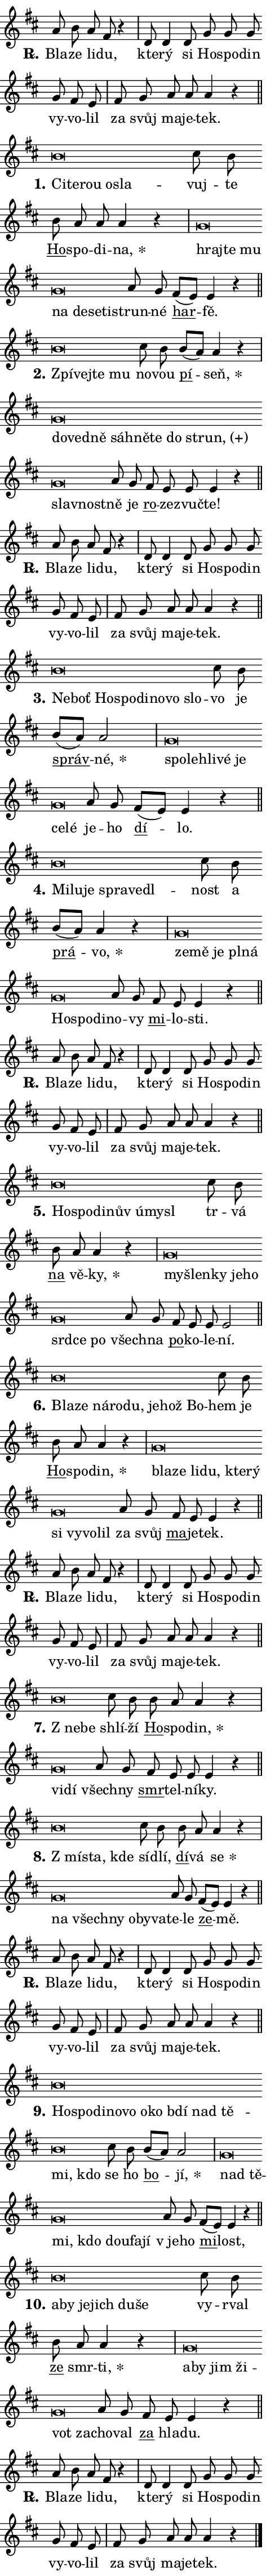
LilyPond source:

\version "2.24.0"
\header { tagline = "" }
\paper {
  indent = 0\cm
  top-margin = 0\cm
  right-margin = 0.13\cm % to fit lyric hyphens
  bottom-margin = 0\cm
  left-margin = 0\cm
  paper-width = 8\cm
  page-breaking = #ly:one-page-breaking
  system-system-spacing.basic-distance = #11
  score-system-spacing.basic-distance = #11
  ragged-last = ##f
}


%% Author: Thomas Morley
%% https://lists.gnu.org/archive/html/lilypond-user/2020-05/msg00002.html
#(define (line-position grob)
"Returns position of @var[grob} in current system:
   @code{'start}, if at first time-step
   @code{'end}, if at last time-step
   @code{'middle} otherwise
"
  (let* ((col (ly:item-get-column grob))
         (ln (ly:grob-object col 'left-neighbor))
         (rn (ly:grob-object col 'right-neighbor))
         (col-to-check-left (if (ly:grob? ln) ln col))
         (col-to-check-right (if (ly:grob? rn) rn col))
         (break-dir-left
           (and
             (ly:grob-property col-to-check-left 'non-musical #f)
             (ly:item-break-dir col-to-check-left)))
         (break-dir-right
           (and
             (ly:grob-property col-to-check-right 'non-musical #f)
             (ly:item-break-dir col-to-check-right))))
        (cond ((eqv? 1 break-dir-left) 'start)
              ((eqv? -1 break-dir-right) 'end)
              (else 'middle))))

#(define (tranparent-at-line-position vctor)
  (lambda (grob)
  "Relying on @code{line-position} select the relevant enry from @var{vctor}.
Used to determine transparency,"
    (case (line-position grob)
      ((end) (not (vector-ref vctor 0)))
      ((middle) (not (vector-ref vctor 1)))
      ((start) (not (vector-ref vctor 2))))))

noteHeadBreakVisibility =
#(define-music-function (break-visibility)(vector?)
"Makes @code{NoteHead}s transparent relying on @var{break-visibility}"
#{
  \override NoteHead.transparent =
    #(tranparent-at-line-position break-visibility)
#})

#(define delete-ledgers-for-transparent-note-heads
  (lambda (grob)
    "Reads whether a @code{NoteHead} is transparent.
If so this @code{NoteHead} is removed from @code{'note-heads} from
@var{grob}, which is supposed to be @code{LedgerLineSpanner}.
As a result ledgers are not printed for this @code{NoteHead}"
    (let* ((nhds-array (ly:grob-object grob 'note-heads))
           (nhds-list
             (if (ly:grob-array? nhds-array)
                 (ly:grob-array->list nhds-array)
                 '()))
           ;; Relies on the transparent-property being done before
           ;; Staff.LedgerLineSpanner.after-line-breaking is executed.
           ;; This is fragile ...
           (to-keep
             (remove
               (lambda (nhd)
                 (ly:grob-property nhd 'transparent #f))
               nhds-list)))
      ;; TODO find a better method to iterate over grob-arrays, similiar
      ;; to filter/remove etc for lists
      ;; For now rebuilt from scratch
      (set! (ly:grob-object grob 'note-heads)  '())
      (for-each
        (lambda (nhd)
          (ly:pointer-group-interface::add-grob grob 'note-heads nhd))
        to-keep))))

squashNotes = {
  \override NoteHead.X-extent = #'(-0.2 . 0.2)
  \override NoteHead.Y-extent = #'(-0.75 . 0)
  \override NoteHead.stencil =
    #(lambda (grob)
       (let ((pos (ly:grob-property grob 'staff-position)))
         (begin
           (if (< pos -7) (display "ERROR: Lower brevis then expected\n") (display ""))
           (if (<= pos -6) ly:text-interface::print ly:note-head::print))))
}
unSquashNotes = {
  \revert NoteHead.X-extent
  \revert NoteHead.Y-extent
  \revert NoteHead.stencil
}

hideNotes = \noteHeadBreakVisibility #begin-of-line-visible
unHideNotes = \noteHeadBreakVisibility #all-visible

% work-around for resetting accidentals
% https://lilypond.org/doc/v2.23/Documentation/notation/displaying-rhythms#unmetered-music
cadenzaMeasure = {
  \cadenzaOff
  \partial 1024 s1024
  \cadenzaOn
}

#(define-markup-command (accent layout props text) (markup?)
  "Underline accented syllable"
  (interpret-markup layout props
    #{\markup \override #'(offset . 4.3) \underline { #text }#}))

responsum = \markup \concat {
  "R" \hspace #-1.05 \path #0.1 #'((moveto 0 0.07) (lineto 0.9 0.8)) \hspace #0.05 "."
}

spaceSize = #0.6828661417322834 % exact space size for TeX Gyre Schola

\layout {
  \context {
    \Staff
    \remove "Time_signature_engraver"
    \override LedgerLineSpanner.after-line-breaking = #delete-ledgers-for-transparent-note-heads
  }
  \context {
    \Lyrics {
      \override LyricSpace.minimum-distance = \spaceSize
      \override LyricText.font-name = #"TeX Gyre Schola"
      \override LyricText.font-size = 1
      \override StanzaNumber.font-name = #"TeX Gyre Schola Bold"
      \override StanzaNumber.font-size = 1
    }
  }
  \context {
    \Score 
    \override NoteHead.text =
      #(lambda (grob) 
        (let ((pos (ly:grob-property grob 'staff-position)))
          #{\markup {
            \combine
              \halign #-0.55 \raise #(if (= pos -6) 0 0.5) \override #'(thickness . 2) \draw-line #'(3.2 . 0)
              \musicglyph "noteheads.sM1"
          }#}))
  }
}

% magnetic-lyrics.ily
%
%   written by
%     Jean Abou Samra <jean@abou-samra.fr>
%     Werner Lemberg <wl@gnu.org>
%
%   adapted by
%     Jiri Hon <jiri.hon@gmail.com>
%
% Version 2022-Apr-15

% https://www.mail-archive.com/lilypond-user@gnu.org/msg149350.html

#(define (Left_hyphen_pointer_engraver context)
   "Collect syllable-hyphen-syllable occurrences in lyrics and store
them in properties.  This engraver only looks to the left.  For
example, if the lyrics input is @code{foo -- bar}, it does the
following.

@itemize @bullet
@item
Set the @code{text} property of the @code{LyricHyphen} grob between
@q{foo} and @q{bar} to @code{foo}.

@item
Set the @code{left-hyphen} property of the @code{LyricText} grob with
text @q{foo} to the @code{LyricHyphen} grob between @q{foo} and
@q{bar}.
@end itemize

Use this auxiliary engraver in combination with the
@code{lyric-@/text::@/apply-@/magnetic-@/offset!} hook."
   (let ((hyphen #f)
         (text #f))
     (make-engraver
      (acknowledgers
       ((lyric-syllable-interface engraver grob source-engraver)
        (set! text grob)))
      (end-acknowledgers
       ((lyric-hyphen-interface engraver grob source-engraver)
        ;(when (not (grob::has-interface grob 'lyric-space-interface))
          (set! hyphen grob)));)
      ((stop-translation-timestep engraver)
       (when (and text hyphen)
         (ly:grob-set-object! text 'left-hyphen hyphen))
       (set! text #f)
       (set! hyphen #f)))))

#(define (lyric-text::apply-magnetic-offset! grob)
   "If the space between two syllables is less than the value in
property @code{LyricText@/.details@/.squash-threshold}, move the right
syllable to the left so that it gets concatenated with the left
syllable.

Use this function as a hook for
@code{LyricText@/.after-@/line-@/breaking} if the
@code{Left_@/hyphen_@/pointer_@/engraver} is active."
   (let ((hyphen (ly:grob-object grob 'left-hyphen #f)))
     (when hyphen
       (let ((left-text (ly:spanner-bound hyphen LEFT)))
         (when (grob::has-interface left-text 'lyric-syllable-interface)
           (let* ((common (ly:grob-common-refpoint grob left-text X))
                  (this-x-ext (ly:grob-extent grob common X))
                  (left-x-ext
                   (begin
                     ;; Trigger magnetism for left-text.
                     (ly:grob-property left-text 'after-line-breaking)
                     (ly:grob-extent left-text common X)))
                  ;; `delta` is the gap width between two syllables.
                  (delta (- (interval-start this-x-ext)
                            (interval-end left-x-ext)))
                  (details (ly:grob-property grob 'details))
                  (threshold (assoc-get 'squash-threshold details 0.2)))
             (when (< delta threshold)
               (let* (;; We have to manipulate the input text so that
                      ;; ligatures crossing syllable boundaries are not
                      ;; disabled.  For languages based on the Latin
                      ;; script this is essentially a beautification.
                      ;; However, for non-Western scripts it can be a
                      ;; necessity.
                      (lt (ly:grob-property left-text 'text))
                      (rt (ly:grob-property grob 'text))
                      (is-space (grob::has-interface hyphen 'lyric-space-interface))
                      (space (if is-space " " ""))
                      (extra-delta (if is-space spaceSize 0))
                      ;; Append new syllable.
                      (ltrt-space (if (and (string? lt) (string? rt))
                                (string-append lt space rt)
                                (make-concat-markup (list lt space rt))))
                      ;; Right-align `ltrt` to the right side.
                      (ltrt-space-markup (grob-interpret-markup
                               grob
                               (make-translate-markup
                                (cons (interval-length this-x-ext) 0)
                                (make-right-align-markup ltrt-space)))))
                 (begin
                   ;; Don't print `left-text`.
                   (ly:grob-set-property! left-text 'stencil #f)
                   ;; Set text and stencil (which holds all collected
                   ;; syllables so far) and shift it to the left.
                   (ly:grob-set-property! grob 'text ltrt-space)
                   (ly:grob-set-property! grob 'stencil ltrt-space-markup)
                   (ly:grob-translate-axis! grob (- (- delta extra-delta)) X))))))))))


#(define (lyric-hyphen::displace-bounds-first grob)
   ;; Make very sure this callback isn't triggered too early.
   (let ((left (ly:spanner-bound grob LEFT))
         (right (ly:spanner-bound grob RIGHT)))
     (ly:grob-property left 'after-line-breaking)
     (ly:grob-property right 'after-line-breaking)
     (ly:lyric-hyphen::print grob)))

squashThreshold = #0.4

\layout {
  \context {
    \Lyrics
    \consists #Left_hyphen_pointer_engraver
    \override LyricText.after-line-breaking =
      #lyric-text::apply-magnetic-offset!
    \override LyricHyphen.stencil = #lyric-hyphen::displace-bounds-first
    \override LyricText.details.squash-threshold = \squashThreshold
    \override LyricHyphen.minimum-distance = 0
    \override LyricHyphen.minimum-length = \squashThreshold
  }
}

squashText = \override LyricText.details.squash-threshold = 9999
unSquashText = \override LyricText.details.squash-threshold = \squashThreshold

leftText = \override LyricText.self-alignment-X = #LEFT
unLeftText = \revert LyricText.self-alignment-X

starOffset = #(lambda (grob) 
                (let ((x_offset (ly:self-alignment-interface::aligned-on-x-parent grob)))
                  (if (= x_offset 0) 0 (+ x_offset 1.2))))

star = #(define-music-function (syllable)(string?)
"Append star separator at the end of a syllable"
#{
  \once \override LyricText.X-offset = #starOffset
  \lyricmode { \markup {
    #syllable
    \override #'((font-name . "TeX Gyre Schola Bold")) \hspace #0.2 \lower #0.65 \larger "*"
  } }
#})

starAccent = #(define-music-function (syllable)(string?)
"Append star separator at the end of a syllable and make accent"
#{
  \once \override LyricText.X-offset = #starOffset
  \lyricmode { \markup {
    \accent #syllable
    \override #'((font-name . "TeX Gyre Schola Bold")) \hspace #0.2 \lower #0.65 \larger "*"
  } }
#})

breath = #(define-music-function (syllable)(string?)
"Append breathing indicator at the end of a syllable"
#{
  \lyricmode { \markup { #syllable "+" } }
#})

optionalBreath = #(define-music-function (syllable)(string?)
"Append optional breathing indicator at the end of a syllable"
#{
  \lyricmode { \markup { #syllable "(+)" } }
#})


\score {
    <<
        \new Voice = "melody" { \cadenzaOn \key d \major \relative { a'8 b a fis r4 \cadenzaMeasure \bar "|" d8 d4 d8 \bar "" g g g \bar "" g fis e \cadenzaMeasure \bar "|" fis g a a a4 r \cadenzaMeasure \bar "||" \break } }
        \new Lyrics \lyricsto "melody" { \lyricmode { \set stanza = \responsum
Bla -- ze li -- du, kte -- rý si Ho -- spo -- din vy -- vo -- lil za svůj ma -- je -- tek. } }
    >>
    \layout {}
}

\score {
    <<
        \new Voice = "melody" { \cadenzaOn \key d \major \relative { \squashNotes b'\breve*1/16 \hideNotes \breve*1/16 \bar "" \breve*1/16 \bar "" \breve*1/16 \breve*1/16 \bar "" \unHideNotes \unSquashNotes cis8 b \bar "" b a a a4 r \cadenzaMeasure \bar "|" \squashNotes g\breve*1/16 \hideNotes \breve*1/16 \bar "" \breve*1/16 \bar "" \breve*1/16 \bar "" \breve*1/16 \bar "" \breve*1/16 \breve*1/16 \bar "" \unHideNotes \unSquashNotes a8 g \bar "" fis[( e)] e4 r \cadenzaMeasure \bar "||" \break } }
        \new Lyrics \lyricsto "melody" { \lyricmode { \set stanza = "1."
\leftText Ci -- \squashText te -- rou o -- sla -- \unLeftText \unSquashText vuj -- te \markup \accent Ho -- spo -- di -- \star na, \leftText hraj -- \squashText te mu na de -- se -- ti -- \unLeftText \unSquashText strun -- né \markup \accent har -- fě. } }
    >>
    \layout {}
}

\score {
    <<
        \new Voice = "melody" { \cadenzaOn \key d \major \relative { \squashNotes b'\breve*1/16 \hideNotes \breve*1/16 \bar "" \breve*1/16 \breve*1/16 \bar "" \unHideNotes \unSquashNotes cis8 b \bar "" b[( a)] a4 r \cadenzaMeasure \bar "|" \squashNotes g\breve*1/16 \hideNotes \breve*1/16 \bar "" \breve*1/16 \bar "" \breve*1/16 \bar "" \breve*1/16 \bar "" \breve*1/16 \bar "" \breve*1/16 \bar "" \breve*1/16 \bar "" \breve*1/16 \breve*1/16 \bar "" \unHideNotes \unSquashNotes a8 g \bar "" fis e e e4 r \cadenzaMeasure \bar "||" \break } }
        \new Lyrics \lyricsto "melody" { \lyricmode { \set stanza = "2."
\leftText Zpí -- \squashText vej -- te mu \unLeftText \unSquashText no -- vou \markup \accent pí -- \star seň, \leftText do -- \squashText ved -- ně sáh -- ně -- te do \optionalBreath strun, slav -- nost -- \unLeftText \unSquashText ně je \markup \accent ro -- ze -- zvuč -- te! } }
    >>
    \layout {}
}

\score {
    <<
        \new Voice = "melody" { \cadenzaOn \key d \major \relative { a'8 b a fis r4 \cadenzaMeasure \bar "|" d8 d4 d8 \bar "" g g g \bar "" g fis e \cadenzaMeasure \bar "|" fis g a a a4 r \cadenzaMeasure \bar "||" \break } }
        \new Lyrics \lyricsto "melody" { \lyricmode { \set stanza = \responsum
Bla -- ze li -- du, kte -- rý si Ho -- spo -- din vy -- vo -- lil za svůj ma -- je -- tek. } }
    >>
    \layout {}
}

\score {
    <<
        \new Voice = "melody" { \cadenzaOn \key d \major \relative { \squashNotes b'\breve*1/16 \hideNotes \breve*1/16 \bar "" \breve*1/16 \bar "" \breve*1/16 \bar "" \breve*1/16 \bar "" \breve*1/16 \bar "" \breve*1/16 \breve*1/16 \bar "" \unHideNotes \unSquashNotes cis8 b \bar "" b[( a)] a2 \cadenzaMeasure \bar "|" \squashNotes g\breve*1/16 \hideNotes \breve*1/16 \bar "" \breve*1/16 \bar "" \breve*1/16 \bar "" \breve*1/16 \bar "" \breve*1/16 \breve*1/16 \bar "" \unHideNotes \unSquashNotes a8 g \bar "" fis[( e)] e4 r \cadenzaMeasure \bar "||" \break } }
        \new Lyrics \lyricsto "melody" { \lyricmode { \set stanza = "3."
\leftText Ne -- \squashText boť Ho -- spo -- di -- no -- vo slo -- \unLeftText \unSquashText vo je \markup \accent správ -- \star né, \leftText spo -- \squashText leh -- li -- vé je ce -- lé \unLeftText \unSquashText je -- ho \markup \accent dí -- lo. } }
    >>
    \layout {}
}

\score {
    <<
        \new Voice = "melody" { \cadenzaOn \key d \major \relative { \squashNotes b'\breve*1/16 \hideNotes \breve*1/16 \bar "" \breve*1/16 \bar "" \breve*1/16 \bar "" \breve*1/16 \breve*1/16 \bar "" \unHideNotes \unSquashNotes cis8 b \bar "" b[( a)] a4 r \cadenzaMeasure \bar "|" \squashNotes g\breve*1/16 \hideNotes \breve*1/16 \bar "" \breve*1/16 \bar "" \breve*1/16 \bar "" \breve*1/16 \bar "" \breve*1/16 \bar "" \breve*1/16 \breve*1/16 \bar "" \unHideNotes \unSquashNotes a8 g \bar "" fis e e4 r \cadenzaMeasure \bar "||" \break } }
        \new Lyrics \lyricsto "melody" { \lyricmode { \set stanza = "4."
\leftText Mi -- \squashText lu -- je spra -- ve -- dl -- \unLeftText \unSquashText nost a \markup \accent prá -- \star vo, \leftText ze -- \squashText mě je pl -- ná Ho -- spo -- di -- \unLeftText \unSquashText no -- vy \markup \accent mi -- lo -- sti. } }
    >>
    \layout {}
}

\score {
    <<
        \new Voice = "melody" { \cadenzaOn \key d \major \relative { a'8 b a fis r4 \cadenzaMeasure \bar "|" d8 d4 d8 \bar "" g g g \bar "" g fis e \cadenzaMeasure \bar "|" fis g a a a4 r \cadenzaMeasure \bar "||" \break } }
        \new Lyrics \lyricsto "melody" { \lyricmode { \set stanza = \responsum
Bla -- ze li -- du, kte -- rý si Ho -- spo -- din vy -- vo -- lil za svůj ma -- je -- tek. } }
    >>
    \layout {}
}

\score {
    <<
        \new Voice = "melody" { \cadenzaOn \key d \major \relative { \squashNotes b'\breve*1/16 \hideNotes \breve*1/16 \bar "" \breve*1/16 \bar "" \breve*1/16 \bar "" \breve*1/16 \bar "" \breve*1/16 \breve*1/16 \bar "" \unHideNotes \unSquashNotes cis8 b \bar "" b a a4 r \cadenzaMeasure \bar "|" \squashNotes g\breve*1/16 \hideNotes \breve*1/16 \bar "" \breve*1/16 \bar "" \breve*1/16 \bar "" \breve*1/16 \bar "" \breve*1/16 \bar "" \breve*1/16 \breve*1/16 \bar "" \unHideNotes \unSquashNotes a8 g \bar "" fis e e e2 \cadenzaMeasure \bar "||" \break } }
        \new Lyrics \lyricsto "melody" { \lyricmode { \set stanza = "5."
\leftText Ho -- \squashText spo -- di -- nův ú -- my -- sl \unLeftText \unSquashText tr -- vá \markup \accent na vě -- \star ky, \leftText my -- \squashText šlen -- ky je -- ho srd -- ce po \unLeftText \unSquashText všech -- na \markup \accent po -- ko -- le -- ní. } }
    >>
    \layout {}
}

\score {
    <<
        \new Voice = "melody" { \cadenzaOn \key d \major \relative { \squashNotes b'\breve*1/16 \hideNotes \breve*1/16 \bar "" \breve*1/16 \bar "" \breve*1/16 \bar "" \breve*1/16 \bar "" \breve*1/16 \bar "" \breve*1/16 \breve*1/16 \bar "" \unHideNotes \unSquashNotes cis8 b \bar "" b a a4 r \cadenzaMeasure \bar "|" \squashNotes g\breve*1/16 \hideNotes \breve*1/16 \bar "" \breve*1/16 \bar "" \breve*1/16 \bar "" \breve*1/16 \bar "" \breve*1/16 \bar "" \breve*1/16 \bar "" \breve*1/16 \bar "" \breve*1/16 \breve*1/16 \bar "" \unHideNotes \unSquashNotes a8 g \bar "" fis e e4 r \cadenzaMeasure \bar "||" \break } }
        \new Lyrics \lyricsto "melody" { \lyricmode { \set stanza = "6."
\leftText Bla -- \squashText ze ná -- ro -- du, je -- hož Bo -- \unLeftText \unSquashText hem je \markup \accent Ho -- spo -- \star din, \leftText bla -- \squashText ze li -- du, kte -- rý si vy -- vo -- lil \unLeftText \unSquashText za svůj \markup \accent ma -- je -- tek. } }
    >>
    \layout {}
}

\score {
    <<
        \new Voice = "melody" { \cadenzaOn \key d \major \relative { a'8 b a fis r4 \cadenzaMeasure \bar "|" d8 d4 d8 \bar "" g g g \bar "" g fis e \cadenzaMeasure \bar "|" fis g a a a4 r \cadenzaMeasure \bar "||" \break } }
        \new Lyrics \lyricsto "melody" { \lyricmode { \set stanza = \responsum
Bla -- ze li -- du, kte -- rý si Ho -- spo -- din vy -- vo -- lil za svůj ma -- je -- tek. } }
    >>
    \layout {}
}

\score {
    <<
        \new Voice = "melody" { \cadenzaOn \key d \major \relative { \squashNotes b'\breve*1/16 \hideNotes \breve*1/16 \bar "" \unHideNotes \unSquashNotes cis8 b \bar "" b a a4 r \cadenzaMeasure \bar "|" \squashNotes g\breve*1/16 \hideNotes \breve*1/16 \bar "" \unHideNotes \unSquashNotes a8 g \bar "" fis e e e4 r \cadenzaMeasure \bar "||" \break } }
        \new Lyrics \lyricsto "melody" { \lyricmode { \set stanza = "7."
\leftText "Z ne" -- \squashText be \unLeftText \unSquashText shlí -- ží \markup \accent Ho -- spo -- \star din, \leftText vi -- \squashText dí \unLeftText \unSquashText všech -- ny \markup \accent smr -- tel -- ní -- ky. } }
    >>
    \layout {}
}

\score {
    <<
        \new Voice = "melody" { \cadenzaOn \key d \major \relative { \squashNotes b'\breve*1/16 \hideNotes \breve*1/16 \breve*1/16 \bar "" \unHideNotes \unSquashNotes cis8 b \bar "" b a a4 r \cadenzaMeasure \bar "|" \squashNotes g\breve*1/16 \hideNotes \breve*1/16 \bar "" \breve*1/16 \bar "" \breve*1/16 \bar "" \breve*1/16 \breve*1/16 \bar "" \unHideNotes \unSquashNotes a8 g \bar "" fis[( e)] e4 r \cadenzaMeasure \bar "||" \break } }
        \new Lyrics \lyricsto "melody" { \lyricmode { \set stanza = "8."
\leftText "Z mí" -- \squashText sta, kde \unLeftText \unSquashText sí -- dlí, \markup \accent dí -- vá \star se \leftText na \squashText všech -- ny o -- by -- va -- \unLeftText \unSquashText te -- le \markup \accent ze -- mě. } }
    >>
    \layout {}
}

\score {
    <<
        \new Voice = "melody" { \cadenzaOn \key d \major \relative { a'8 b a fis r4 \cadenzaMeasure \bar "|" d8 d4 d8 \bar "" g g g \bar "" g fis e \cadenzaMeasure \bar "|" fis g a a a4 r \cadenzaMeasure \bar "||" \break } }
        \new Lyrics \lyricsto "melody" { \lyricmode { \set stanza = \responsum
Bla -- ze li -- du, kte -- rý si Ho -- spo -- din vy -- vo -- lil za svůj ma -- je -- tek. } }
    >>
    \layout {}
}

\score {
    <<
        \new Voice = "melody" { \cadenzaOn \key d \major \relative { \squashNotes b'\breve*1/16 \hideNotes \breve*1/16 \bar "" \breve*1/16 \bar "" \breve*1/16 \bar "" \breve*1/16 \bar "" \breve*1/16 \bar "" \breve*1/16 \bar "" \breve*1/16 \bar "" \breve*1/16 \bar "" \breve*1/16 \bar "" \breve*1/16 \breve*1/16 \bar "" \unHideNotes \unSquashNotes cis8 b \bar "" b[( a)] a2 \cadenzaMeasure \bar "|" \squashNotes g\breve*1/16 \hideNotes \breve*1/16 \bar "" \breve*1/16 \bar "" \breve*1/16 \bar "" \breve*1/16 \bar "" \breve*1/16 \breve*1/16 \bar "" \unHideNotes \unSquashNotes a8 g \bar "" fis[( e)] e4 r \cadenzaMeasure \bar "||" \break } }
        \new Lyrics \lyricsto "melody" { \lyricmode { \set stanza = "9."
\leftText Ho -- \squashText spo -- di -- no -- vo o -- ko bdí nad tě -- mi, kdo \unLeftText \unSquashText se ho \markup \accent bo -- \star jí, \leftText nad \squashText tě -- mi, kdo dou -- fa -- jí \unLeftText \unSquashText "v je" -- ho \markup \accent mi -- lost, } }
    >>
    \layout {}
}

\score {
    <<
        \new Voice = "melody" { \cadenzaOn \key d \major \relative { \squashNotes b'\breve*1/16 \hideNotes \breve*1/16 \bar "" \breve*1/16 \bar "" \breve*1/16 \bar "" \breve*1/16 \breve*1/16 \bar "" \unHideNotes \unSquashNotes cis8 b \bar "" b a a4 r \cadenzaMeasure \bar "|" \squashNotes g\breve*1/16 \hideNotes \breve*1/16 \bar "" \breve*1/16 \bar "" \breve*1/16 \bar "" \breve*1/16 \breve*1/16 \bar "" \unHideNotes \unSquashNotes a8 g \bar "" fis e e4 r \cadenzaMeasure \bar "||" \break } }
        \new Lyrics \lyricsto "melody" { \lyricmode { \set stanza = "10."
\leftText a -- \squashText by je -- jich du -- še \unLeftText \unSquashText vy -- rval \markup \accent ze smr -- \star ti, \leftText a -- \squashText by jim ži -- vot za -- \unLeftText \unSquashText cho -- val \markup \accent za hla -- du. } }
    >>
    \layout {}
}

\score {
    <<
        \new Voice = "melody" { \cadenzaOn \key d \major \relative { a'8 b a fis r4 \cadenzaMeasure \bar "|" d8 d4 d8 \bar "" g g g \bar "" g fis e \cadenzaMeasure \bar "|" fis g a a a4 r \cadenzaMeasure \bar "||" \break } \bar "|." }
        \new Lyrics \lyricsto "melody" { \lyricmode { \set stanza = \responsum
Bla -- ze li -- du, kte -- rý si Ho -- spo -- din vy -- vo -- lil za svůj ma -- je -- tek. } }
    >>
    \layout {}
}
